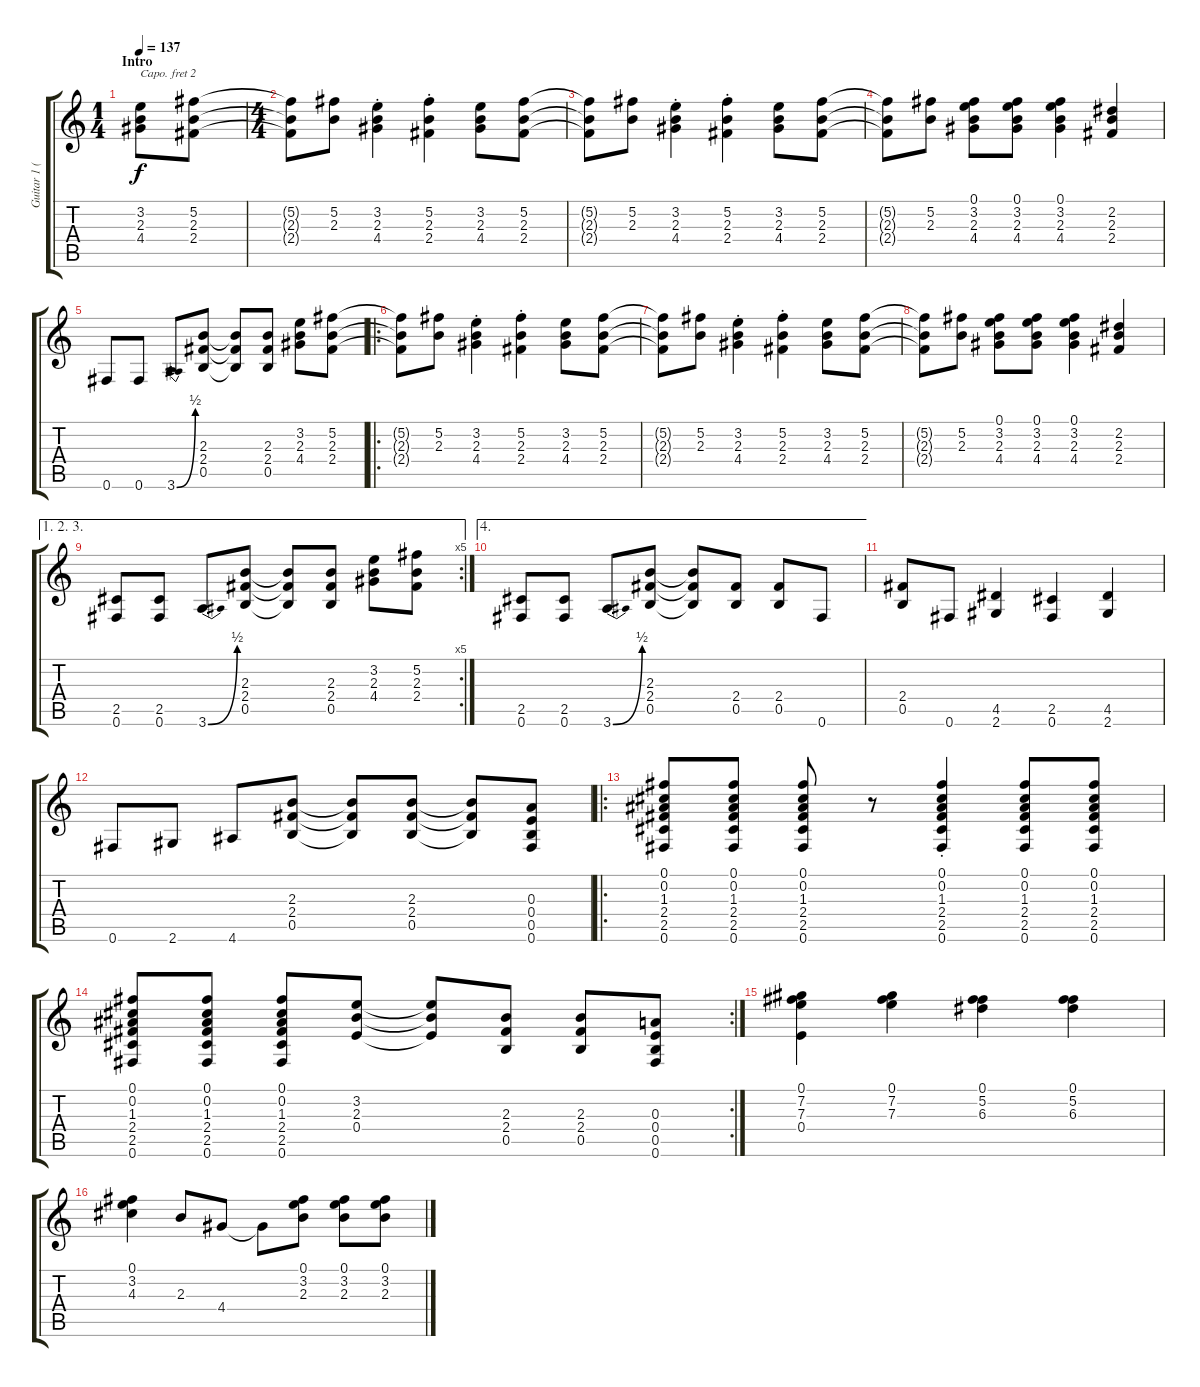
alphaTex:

\track ("Guitar 1 (capo 2nd)" "Guitar 1 (") {instrument distortionguitar}
\staff {score tabs}
\capo 2
\tuning (E4 B3 G3 D3 A2 E2) {hide}
\ts (1 4)
\section ("" "Intro")
\tempo 137
\clef g2
\ks c
(3.2 2.3 4.4).8{dy f instrument distortionguitar} (5.2 2.3 2.4).8 |
\ts (4 4)
(5.2{t} 2.3{t} 2.4{t}).8 (5.2 2.3).8 (3.2{st} 2.3{st} 4.4{st}).4 (5.2{st} 2.3{st} 2.4{st}).4 (3.2 2.3 4.4).8 (5.2 2.3 2.4).8 |
(5.2{t} 2.3{t} 2.4{t}).8 (5.2 2.3).8 (3.2{st} 2.3{st} 4.4{st}).4 (5.2{st} 2.3{st} 2.4{st}).4 (3.2 2.3 4.4).8 (5.2 2.3 2.4).8 |
(5.2{t} 2.3{t} 2.4{t}).8 (5.2 2.3).8 (0.1 3.2 2.3 4.4).8 (0.1 3.2 2.3 4.4).8 (0.1 3.2 2.3 4.4).4 (2.2 2.3 2.4).4 |
0.6.8 0.6.8 3.6{be (bend 0 0 60 2)}.8 (2.3 2.4 0.5).8 (2.3{t} 2.4{t} 0.5{t}).8 (2.3 2.4 0.5).8 (3.2 2.3 4.4).8 (5.2 2.3 2.4).8 |
\ro
(5.2{t} 2.3{t} 2.4{t}).8 (5.2 2.3).8 (3.2{st} 2.3{st} 4.4{st}).4 (5.2{st} 2.3{st} 2.4{st}).4 (3.2 2.3 4.4).8 (5.2 2.3 2.4).8 |
(5.2{t} 2.3{t} 2.4{t}).8 (5.2 2.3).8 (3.2{st} 2.3{st} 4.4{st}).4 (5.2{st} 2.3{st} 2.4{st}).4 (3.2 2.3 4.4).8 (5.2 2.3 2.4).8 |
(5.2{t} 2.3{t} 2.4{t}).8 (5.2 2.3).8 (0.1 3.2 2.3 4.4).8 (0.1 3.2 2.3 4.4).8 (0.1 3.2 2.3 4.4).4 (2.2 2.3 2.4).4 |
\ae (1 2 3)
\rc 5
(2.5 0.6).8 (2.5 0.6).8 3.6{be (bend 0 0 60 2)}.8 (2.3 2.4 0.5).8 (2.3{t} 2.4{t} 0.5{t}).8 (2.3 2.4 0.5).8 (3.2 2.3 4.4).8 (5.2 2.3 2.4).8 |
\ae 4
(2.5 0.6).8 (2.5 0.6).8 3.6{be (bend 0 0 60 2)}.8 (2.3 2.4 0.5).8 (2.3{t} 2.4{t} 0.5{t}).8 (2.4 0.5).8 (2.4 0.5).8 0.6.8 |
(2.4 0.5).8 0.6.8 (4.5 2.6).4 (2.5 0.6).4 (4.5 2.6).4 |
0.6.8 2.6.8 4.6.8 (2.3 2.4 0.5).8 (2.3{t} 2.4{t} 0.5{t}).8 (2.3 2.4 0.5).8 (2.3{t} 2.4{t} 0.5{t}).8 (0.3 0.4 0.5 0.6).8 |
\ro
(0.1 0.2 1.3 2.4 2.5 0.6).8 (0.1 0.2 1.3 2.4 2.5 0.6).8 (0.1 0.2 1.3 2.4 2.5 0.6).8 r.8 (0.1{st} 0.2{st} 1.3{st} 2.4{st} 2.5{st} 0.6{st}).4 (0.1 0.2 1.3 2.4 2.5 0.6).8 (0.1 0.2 1.3 2.4 2.5 0.6).8 |
\rc 2
(0.1 0.2 1.3 2.4 2.5 0.6).8 (0.1 0.2 1.3 2.4 2.5 0.6).8 (0.1 0.2 1.3 2.4 2.5 0.6).8 (3.2 2.3 0.4).8 (3.2{t} 2.3{t} 0.4{t}).8 (2.3 2.4 0.5).8 (2.3 2.4 0.5).8 (0.3 0.4 0.5 0.6).8 |
(0.1 7.2 7.3 0.4).4 (0.1 7.2 7.3).4 (0.1 5.2 6.3).4 (0.1 5.2 6.3).4 |
(0.1 3.2 4.3).4 2.3.8 4.4.8 4.4{t}.8 (0.1 3.2 2.3).8 (0.1 3.2 2.3).8 (0.1 3.2 2.3).8
